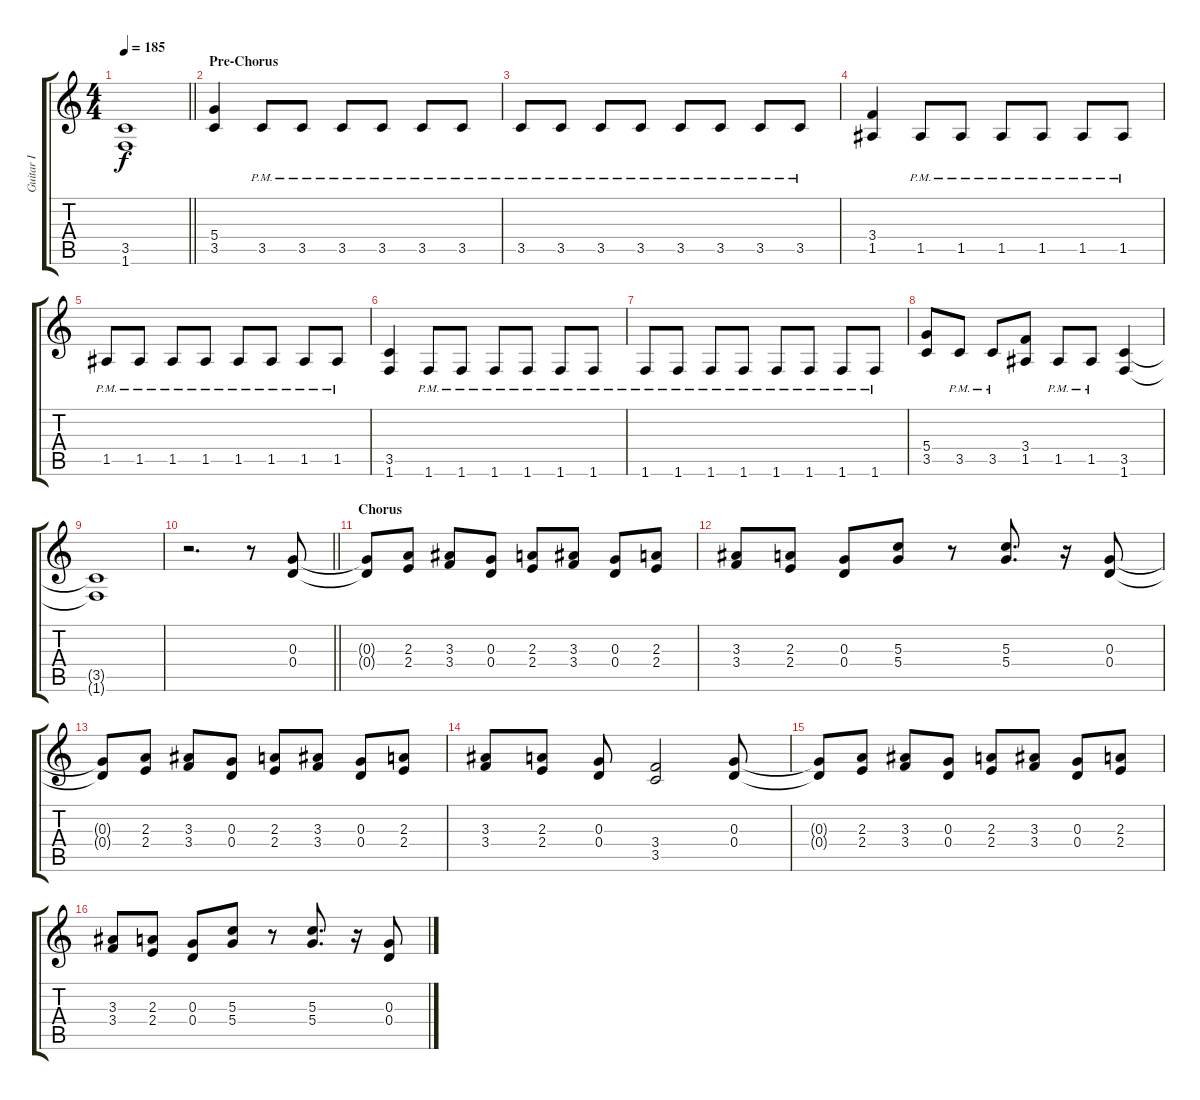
\track ("Guitar I" "Guitar I") {instrument overdrivenguitar}
\staff {score tabs}
\tuning (E4 B3 G3 D3 A2 E2) {hide}
\ts (4 4)
\tempo 185
\clef g2
\barLineRight lightlight
\ks c
(3.5{t} 1.6{t}).1{dy f} |
\section ("" "Pre-Chorus")
(5.4 3.5).4 3.5{pm}.8 3.5{pm}.8 3.5{pm}.8 3.5{pm}.8 3.5{pm}.8 3.5{pm}.8 |
3.5{pm}.8 3.5{pm}.8 3.5{pm}.8 3.5{pm}.8 3.5{pm}.8 3.5{pm}.8 3.5{pm}.8 3.5{pm}.8 |
(3.4 1.5).4 1.5{pm}.8 1.5{pm}.8 1.5{pm}.8 1.5{pm}.8 1.5{pm}.8 1.5{pm}.8 |
1.5{pm}.8 1.5{pm}.8 1.5{pm}.8 1.5{pm}.8 1.5{pm}.8 1.5{pm}.8 1.5{pm}.8 1.5{pm}.8 |
(3.5 1.6).4 1.6{pm}.8 1.6{pm}.8 1.6{pm}.8 1.6{pm}.8 1.6{pm}.8 1.6{pm}.8 |
1.6{pm}.8 1.6{pm}.8 1.6{pm}.8 1.6{pm}.8 1.6{pm}.8 1.6{pm}.8 1.6{pm}.8 1.6{pm}.8 |
(5.4 3.5).8 3.5{pm}.8 3.5{pm}.8 (3.4 1.5).8 1.5{pm}.8 1.5{pm}.8 (3.5 1.6).4 |
(3.5{t} 1.6{t}).1 |
\barLineRight lightlight
r.2{d} r.8 (0.3 0.4).8 |
\section ("" "Chorus")
(0.3{t} 0.4{t}).8 (2.3 2.4).8 (3.3 3.4).8 (0.3 0.4).8 (2.3 2.4).8 (3.3 3.4).8 (0.3 0.4).8 (2.3 2.4).8 |
(3.3 3.4).8 (2.3 2.4).8 (0.3 0.4).8 (5.3 5.4).8 r.8 (5.3 5.4).8{d} r.16 (0.3 0.4).8 |
(0.3{t} 0.4{t}).8 (2.3 2.4).8 (3.3 3.4).8 (0.3 0.4).8 (2.3 2.4).8 (3.3 3.4).8 (0.3 0.4).8 (2.3 2.4).8 |
(3.3 3.4).8 (2.3 2.4).8 (0.3 0.4).8 (3.4 3.5).2 (0.3 0.4).8 |
(0.3{t} 0.4{t}).8 (2.3 2.4).8 (3.3 3.4).8 (0.3 0.4).8 (2.3 2.4).8 (3.3 3.4).8 (0.3 0.4).8 (2.3 2.4).8 |
(3.3 3.4).8 (2.3 2.4).8 (0.3 0.4).8 (5.3 5.4).8 r.8 (5.3 5.4).8{d} r.16 (0.3 0.4).8
